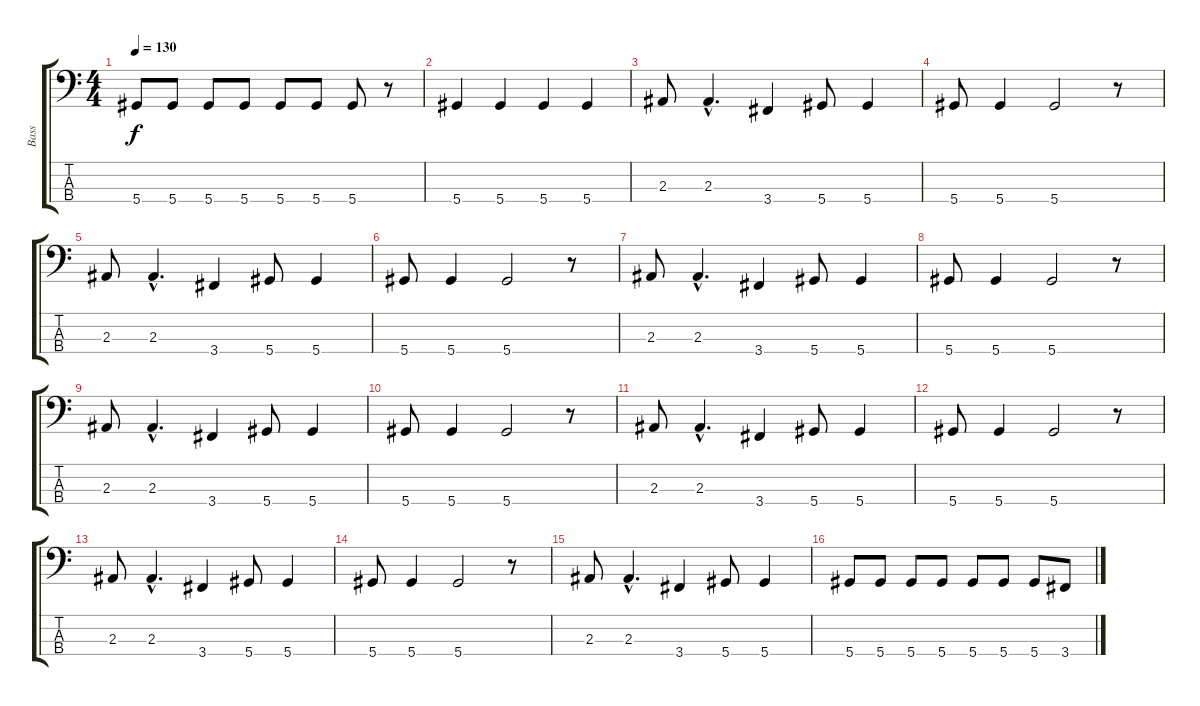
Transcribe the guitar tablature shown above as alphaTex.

\track ("Bass" "Bass") {instrument electricbasspick}
\staff {score tabs}
\tuning (Gb2 Db2 Ab1 Eb1) {hide}
\ts (4 4)
\tempo 130
\clef f4
\ks c
5.4.8{dy f} 5.4.8 5.4.8 5.4.8 5.4.8 5.4.8 5.4.8 r.8 |
5.4.4 5.4.4 5.4.4 5.4.4 |
2.3.8 2.3{hac}.4{d} 3.4.4 5.4.8 5.4.4 |
5.4.8 5.4.4 5.4.2 r.8 |
2.3.8 2.3{hac}.4{d} 3.4.4 5.4.8 5.4.4 |
5.4.8 5.4.4 5.4.2 r.8 |
2.3.8 2.3{hac}.4{d} 3.4.4 5.4.8 5.4.4 |
5.4.8 5.4.4 5.4.2 r.8 |
2.3.8 2.3{hac}.4{d} 3.4.4 5.4.8 5.4.4 |
5.4.8 5.4.4 5.4.2 r.8 |
2.3.8 2.3{hac}.4{d} 3.4.4 5.4.8 5.4.4 |
5.4.8 5.4.4 5.4.2 r.8 |
2.3.8 2.3{hac}.4{d} 3.4.4 5.4.8 5.4.4 |
5.4.8 5.4.4 5.4.2 r.8 |
2.3.8 2.3{hac}.4{d} 3.4.4 5.4.8 5.4.4 |
5.4.8 5.4.8 5.4.8 5.4.8 5.4.8 5.4.8 5.4.8 3.4.8
